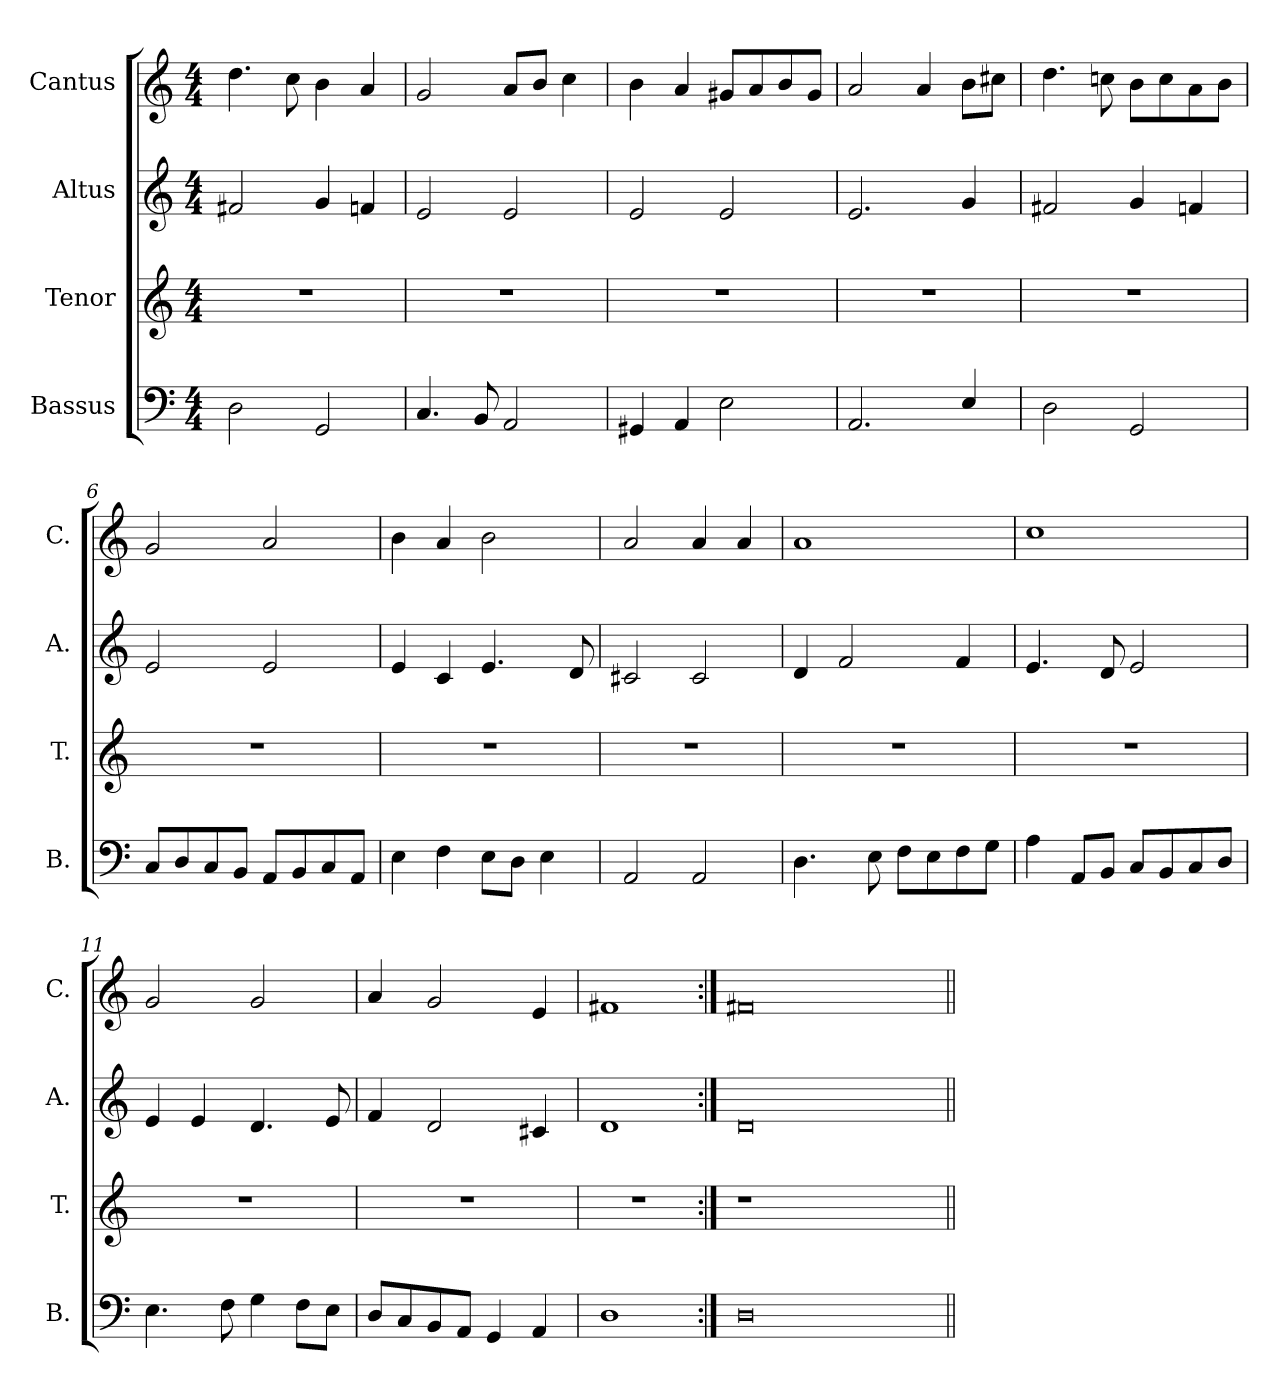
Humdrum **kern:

**kern	**kern	**kern	**kern
*part4	*part3	*part2	*part1
*staff4	*staff3	*staff2	*staff1
*I"Bassus	*I"Tenor	*I"Altus	*I"Cantus
*I'B.	*I'T.	*I'A.	*I'C.
*clefF4	*clefG2	*clefG2	*clefG2
*k[]	*k[]	*k[]	*k[]
*M4/4	*M4/4	*M4/4	*M4/4
=1	=1	=1	=1
2D\	1r	2f#X/	4.dd\
.	.	.	8cc\
2GG/	.	4g/	4b\
.	.	4fn/	4a/
=2	=2	=2	=2
4.C/	1r	2e/	2g/
8BB/	.	.	.
2AA/	.	2e/	8a/L
.	.	.	8b/J
.	.	.	4cc\
=3	=3	=3	=3
4GG#X/	1r	2e/	4b\
4AA/	.	.	4a/
2E\	.	2e/	8g#X/L
.	.	.	8a/
.	.	.	8b/
.	.	.	8g#/J
=4	=4	=4	=4
2.AA/	1r	2.e/	2a/
.	.	.	4a/
4E/	.	4g/	8b\L
.	.	.	8cc#X\J
=5	=5	=5	=5
2D\	1r	2f#X/	4.dd\
.	.	.	8ccn\
2GG/	.	4g/	8b\L
.	.	.	8cc\
.	.	4fn/	8a\
.	.	.	8b\J
=6	=6	=6	=6
8C/L	1r	2e/	2g/
8D/	.	.	.
8C/	.	.	.
8BB/J	.	.	.
8AA/L	.	2e/	2a/
8BB/	.	.	.
8C/	.	.	.
8AA/J	.	.	.
=7	=7	=7	=7
4E\	1r	4e/	4b\
4F\	.	4c/	4a/
8E\L	.	4.e/	2b\
8D\J	.	.	.
4E\	.	.	.
.	.	8d/	.
!!LO:LB:g=z
=8	=8	=8	=8
2AA/	1r	2c#X/	2a/
2AA/	.	2c#/	4a/
.	.	.	4a/
=9	=9	=9	=9
4.D\	1r	4d/	1a
.	.	2f/	.
8E\	.	.	.
8F\L	.	.	.
8E\	.	.	.
8F\	.	4f/	.
8G\J	.	.	.
=10	=10	=10	=10
4A\	1r	4.e/	1cc
8AA/L	.	.	.
8BB/J	.	8d/	.
8C/L	.	2e/	.
8BB/	.	.	.
8C/	.	.	.
8D/J	.	.	.
=11	=11	=11	=11
4.E\	1r	4e/	2g/
.	.	4e/	.
8F\	.	.	.
4G\	.	4.d/	2g/
8F\L	.	.	.
8E\J	.	8e/	.
=12	=12	=12	=12
8D/L	1r	4f/	4a/
8C/	.	.	.
8BB/	.	2d/	2g/
8AA/J	.	.	.
4GG/	.	.	.
4AA/	.	4c#X/	4e/
=13	=13	=13	=13
1D	1r	1d	1f#X
=14:|!	=14:|!	=14:|!	=14:|!
0D	1r	0d	0f#X
.	1ryy	.	.
=||	=||	=||	=||
*-	*-	*-	*-
